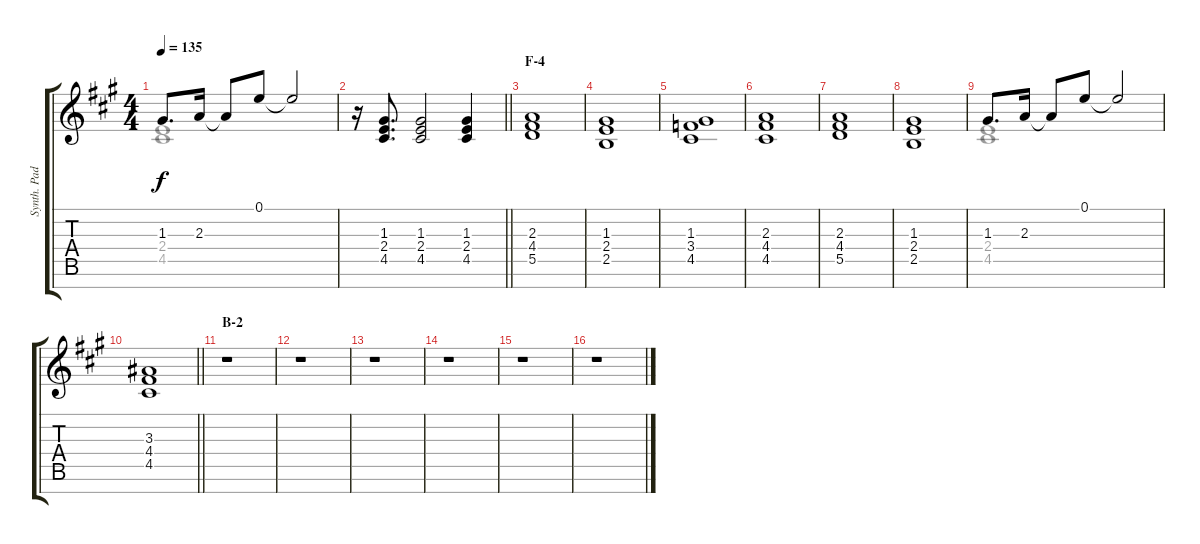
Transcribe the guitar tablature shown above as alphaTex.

\track ("Synth. Pad" "Synth. Pad") {instrument fx5brightness}
\staff {score tabs}
\tuning (E5 B4 G4 D4 A3 E3 B2) {hide}
\voice
\ts (4 4)
\tempo 135
\clef g2
\ks a
1.3.8{d dy f} 2.3.16 2.3{t}.8 0.1.8 0.1{t}.2 |
\barLineRight lightlight
r.16 (1.3 2.4 4.5).8{d} (1.3 2.4 4.5).2 (1.3 2.4 4.5).4 |
\section ("" "F-4")
(2.3 4.4 5.5).1 |
(1.3 2.4 2.5).1 |
(1.3 3.4 4.5).1 |
(2.3 4.4 4.5).1 |
(2.3 4.4 5.5).1 |
(1.3 2.4 2.5).1 |
1.3.8{d} 2.3.16 2.3{t}.8 0.1.8 0.1{t}.2 |
\barLineRight lightlight
(3.3 4.4 4.5).1 |
\section ("" "B-2")
r.1 |
r.1 |
r.1 |
r.1 |
r.1 |
r.1
\voice
\clef g2
\ottava regular
\simile none
\ks a
(2.4 4.5).1{dy f} |
\barLineRight lightlight
|
|
|
|
|
|
|
(2.4 4.5).1 |
\barLineRight lightlight
|
|
|
|
|
|
